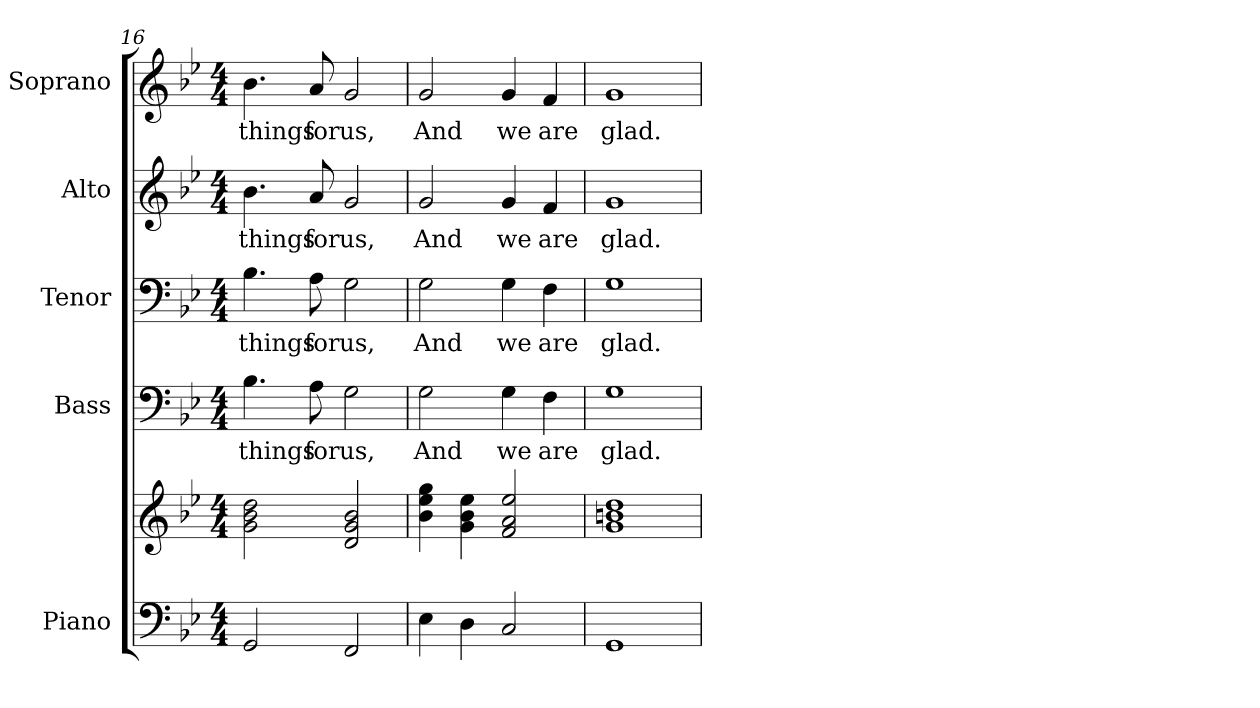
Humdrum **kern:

**kern	**kern	**kern	**text	**kern	**text	**kern	**text	**kern	**text
*part5	*part5	*part4	*part4	*part3	*part3	*part2	*part2	*part1	*part1
*staff6	*staff5	*staff4	*staff4	*staff3	*staff3	*staff2	*staff2	*staff1	*staff1
*I"Piano	*	*I"Bass	*	*I"Tenor	*	*I"Alto	*	*I"Soprano	*
*I'Pno.	*	*I'B.	*	*I'T.	*	*I'A.	*	*I'S.	*
!!LO:PB:g=z
*clefF4	*clefG2	*clefF4	*	*clefF4	*	*clefG2	*	*clefG2	*
*k[b-e-]	*k[b-e-]	*k[b-e-]	*	*k[b-e-]	*	*k[b-e-]	*	*k[b-e-]	*
*B-:	*B-:	*B-:	*	*B-:	*	*B-:	*	*B-:	*
*M4/4	*M4/4	*M4/4	*	*M4/4	*	*M4/4	*	*M4/4	*
=16	=16	=16	=16	=16	=16	=16	=16	=16	=16
!	!	!	!LO:LY:b:color=#000000	!	!	!	!	!	!
!	!	!	!	!	!LO:LY:b:color=#000000	!	!	!	!
!	!	!	!	!	!	!	!LO:LY:b:color=#000000	!	!
!	!	!	!	!	!	!	!	!	!LO:LY:b:color=#000000
2GGi/	2gi\ 2b-i 2ddi	4.B-i\	things	4.B-i\	things	4.b-i\	things	4.b-i\	things
!	!	!	!LO:LY:b:color=#000000	!	!	!	!	!	!
!	!	!	!	!	!LO:LY:b:color=#000000	!	!	!	!
!	!	!	!	!	!	!	!LO:LY:b:color=#000000	!	!
!	!	!	!	!	!	!	!	!	!LO:LY:b:color=#000000
.	.	8Ai\	for	8Ai\	for	8ai/	for	8ai/	for
!	!	!	!LO:LY:b:color=#000000	!	!	!	!	!	!
!	!	!	!	!	!LO:LY:b:color=#000000	!	!	!	!
!	!	!	!	!	!	!	!LO:LY:b:color=#000000	!	!
!	!	!	!	!	!	!	!	!	!LO:LY:b:color=#000000
2FFi/	2di/ 2gi 2b-i	2Gi\	us,	2Gi\	us,	2gi/	us,	2gi/	us,
=17	=17	=17	=17	=17	=17	=17	=17	=17	=17
!	!	!	!LO:LY:b:color=#000000	!	!	!	!	!	!
!	!	!	!	!	!LO:LY:b:color=#000000	!	!	!	!
!	!	!	!	!	!	!	!LO:LY:b:color=#000000	!	!
!	!	!	!	!	!	!	!	!	!LO:LY:b:color=#000000
4E-i\	4b-i\ 4ee-i 4ggi	2Gi\	And	2Gi\	And	2gi/	And	2gi/	And
4Di\	4gi\ 4b-i 4ee-i	.	.	.	.	.	.	.	.
!	!	!	!LO:LY:b:color=#000000	!	!	!	!	!	!
!	!	!	!	!	!LO:LY:b:color=#000000	!	!	!	!
!	!	!	!	!	!	!	!LO:LY:b:color=#000000	!	!
!	!	!	!	!	!	!	!	!	!LO:LY:b:color=#000000
2Ci/	2fi/ 2ai 2ee-i	4Gi\	we	4Gi\	we	4gi/	we	4gi/	we
!	!	!	!LO:LY:b:color=#000000	!	!	!	!	!	!
!	!	!	!	!	!LO:LY:b:color=#000000	!	!	!	!
!	!	!	!	!	!	!	!LO:LY:b:color=#000000	!	!
!	!	!	!	!	!	!	!	!	!LO:LY:b:color=#000000
.	.	4Fi\	are	4Fi\	are	4fi/	are	4fi/	are
!!LO:PB:g=z
=18	=18	=18	=18	=18	=18	=18	=18	=18	=18
!	!	!	!LO:LY:b:color=#000000	!	!	!	!	!	!
!	!	!	!	!	!LO:LY:b:color=#000000	!	!	!	!
!	!	!	!	!	!	!	!LO:LY:b:color=#000000	!	!
!	!	!	!	!	!	!	!	!	!LO:LY:b:color=#000000
1GGi	1gi 1bni 1ddi	1Gi	glad.	1Gi	glad.	1gi	glad.	1gi	glad.
=	=	=	=	=	=	=	=	=	=
*-	*-	*-	*-	*-	*-	*-	*-	*-	*-
